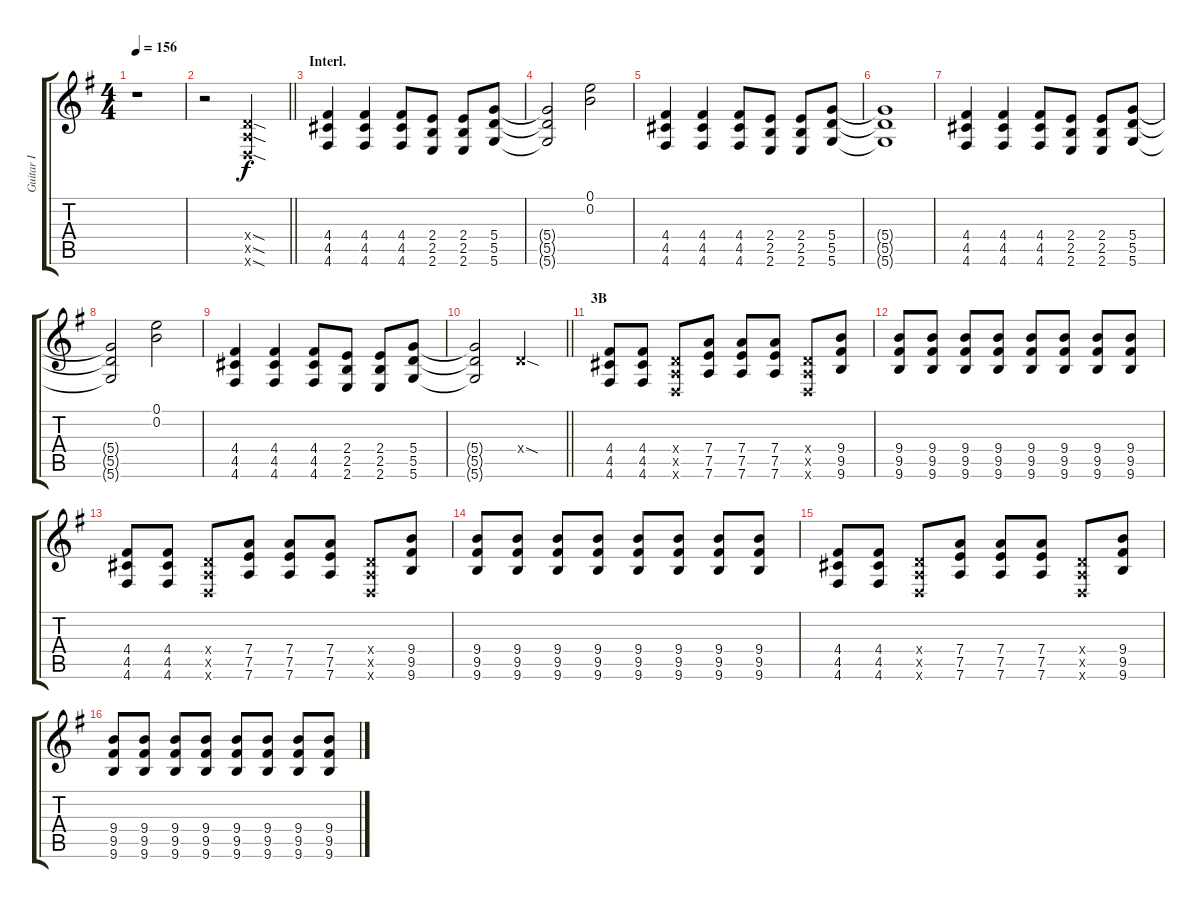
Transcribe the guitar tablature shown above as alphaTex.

\track ("Guitar I" "Guitar I") {instrument distortionguitar}
\staff {score tabs}
\tuning (E4 B3 G3 D3 A2 D2) {hide}
\ts (4 4)
\tempo 156
\clef g2
\ks eminor
r.1{dy f} |
\barLineRight lightlight
r.2 (0.4{sod x} 0.5{sod x} 0.6{sod x}).2 |
\section ("" "Interl.")
(4.4 4.5 4.6).4 (4.4 4.5 4.6).4 (4.4 4.5 4.6).8 (2.4 2.5 2.6).8 (2.4 2.5 2.6).8 (5.4 5.5 5.6).8 |
(5.4{t} 5.5{t} 5.6{t}).2 (0.1 0.2).2 |
(4.4 4.5 4.6).4 (4.4 4.5 4.6).4 (4.4 4.5 4.6).8 (2.4 2.5 2.6).8 (2.4 2.5 2.6).8 (5.4 5.5 5.6).8 |
(5.4{t} 5.5{t} 5.6{t}).1 |
(4.4 4.5 4.6).4 (4.4 4.5 4.6).4 (4.4 4.5 4.6).8 (2.4 2.5 2.6).8 (2.4 2.5 2.6).8 (5.4 5.5 5.6).8 |
(5.4{t} 5.5{t} 5.6{t}).2 (0.1 0.2).2 |
(4.4 4.5 4.6).4 (4.4 4.5 4.6).4 (4.4 4.5 4.6).8 (2.4 2.5 2.6).8 (2.4 2.5 2.6).8 (5.4 5.5 5.6).8 |
\barLineRight lightlight
(5.4{t} 5.5{t} 5.6{t}).2 0.4{sod x}.2 |
\section ("" "3B")
(4.4 4.5 4.6).8 (4.4 4.5 4.6).8 (0.4{x} 0.5{x} 0.6{x}).8 (7.4 7.5 7.6).8 (7.4 7.5 7.6).8 (7.4 7.5 7.6).8 (0.4{x} 0.5{x} 0.6{x}).8 (9.4 9.5 9.6).8 |
(9.4 9.5 9.6).8 (9.4 9.5 9.6).8 (9.4 9.5 9.6).8 (9.4 9.5 9.6).8 (9.4 9.5 9.6).8 (9.4 9.5 9.6).8 (9.4 9.5 9.6).8 (9.4 9.5 9.6).8 |
(4.4 4.5 4.6).8 (4.4 4.5 4.6).8 (0.4{x} 0.5{x} 0.6{x}).8 (7.4 7.5 7.6).8 (7.4 7.5 7.6).8 (7.4 7.5 7.6).8 (0.4{x} 0.5{x} 0.6{x}).8 (9.4 9.5 9.6).8 |
(9.4 9.5 9.6).8 (9.4 9.5 9.6).8 (9.4 9.5 9.6).8 (9.4 9.5 9.6).8 (9.4 9.5 9.6).8 (9.4 9.5 9.6).8 (9.4 9.5 9.6).8 (9.4 9.5 9.6).8 |
(4.4 4.5 4.6).8 (4.4 4.5 4.6).8 (0.4{x} 0.5{x} 0.6{x}).8 (7.4 7.5 7.6).8 (7.4 7.5 7.6).8 (7.4 7.5 7.6).8 (0.4{x} 0.5{x} 0.6{x}).8 (9.4 9.5 9.6).8 |
(9.4 9.5 9.6).8 (9.4 9.5 9.6).8 (9.4 9.5 9.6).8 (9.4 9.5 9.6).8 (9.4 9.5 9.6).8 (9.4 9.5 9.6).8 (9.4 9.5 9.6).8 (9.4 9.5 9.6).8
